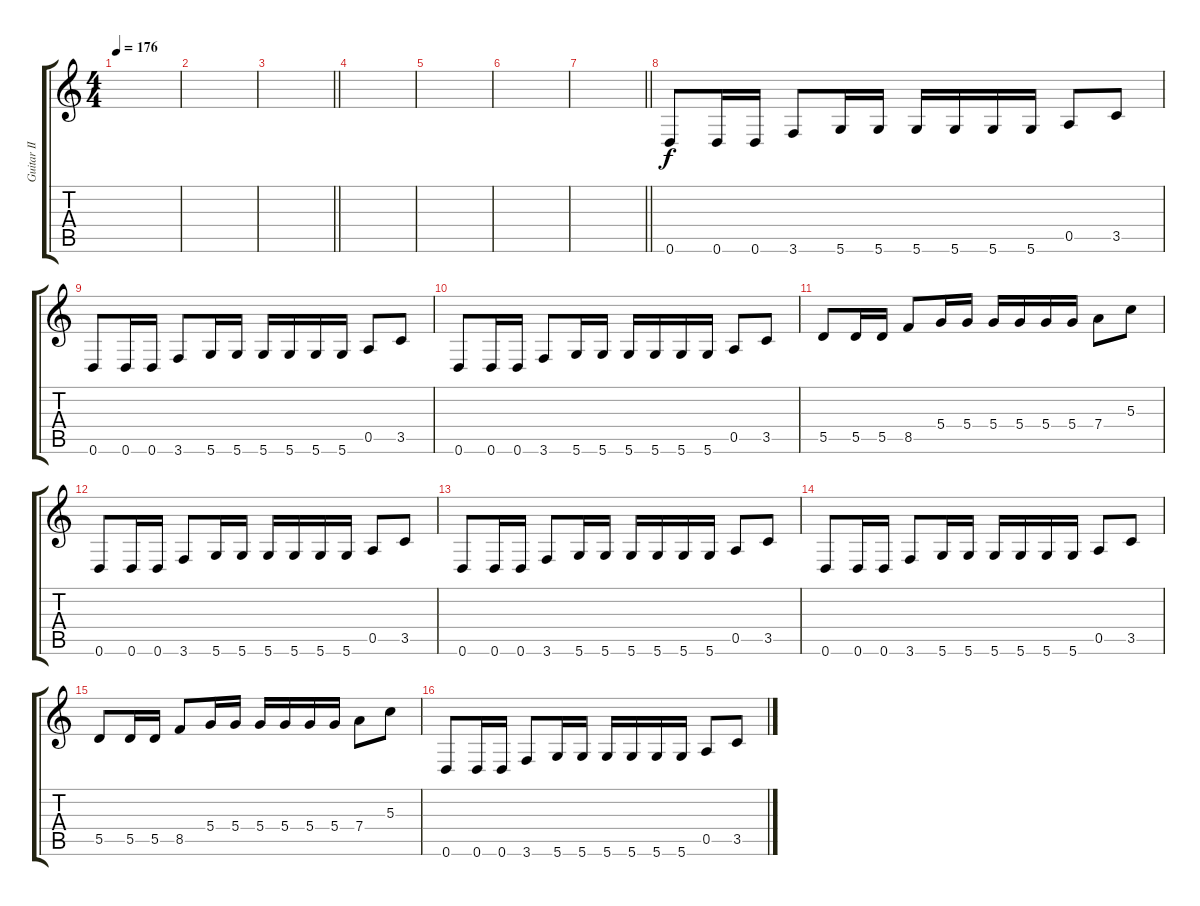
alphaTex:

\track ("Guitar II" "Guitar II") {instrument overdrivenguitar}
\staff {score tabs}
\tuning (E4 B3 G3 D3 A2 D2) {hide}
\ts (4 4)
\tempo 176
\clef g2
\ks c
|
|
\barLineRight lightlight
|
|
|
|
\barLineRight lightlight
|
0.6.8 0.6.16 0.6.16 3.6.8 5.6.16 5.6.16 5.6.16 5.6.16 5.6.16 5.6.16 0.5.8 3.5.8 |
0.6.8 0.6.16 0.6.16 3.6.8 5.6.16 5.6.16 5.6.16 5.6.16 5.6.16 5.6.16 0.5.8 3.5.8 |
0.6.8 0.6.16 0.6.16 3.6.8 5.6.16 5.6.16 5.6.16 5.6.16 5.6.16 5.6.16 0.5.8 3.5.8 |
5.5.8 5.5.16 5.5.16 8.5.8 5.4.16 5.4.16 5.4.16 5.4.16 5.4.16 5.4.16 7.4.8 5.3.8 |
0.6.8 0.6.16 0.6.16 3.6.8 5.6.16 5.6.16 5.6.16 5.6.16 5.6.16 5.6.16 0.5.8 3.5.8 |
0.6.8 0.6.16 0.6.16 3.6.8 5.6.16 5.6.16 5.6.16 5.6.16 5.6.16 5.6.16 0.5.8 3.5.8 |
0.6.8 0.6.16 0.6.16 3.6.8 5.6.16 5.6.16 5.6.16 5.6.16 5.6.16 5.6.16 0.5.8 3.5.8 |
5.5.8 5.5.16 5.5.16 8.5.8 5.4.16 5.4.16 5.4.16 5.4.16 5.4.16 5.4.16 7.4.8 5.3.8 |
0.6.8 0.6.16 0.6.16 3.6.8 5.6.16 5.6.16 5.6.16 5.6.16 5.6.16 5.6.16 0.5.8 3.5.8
